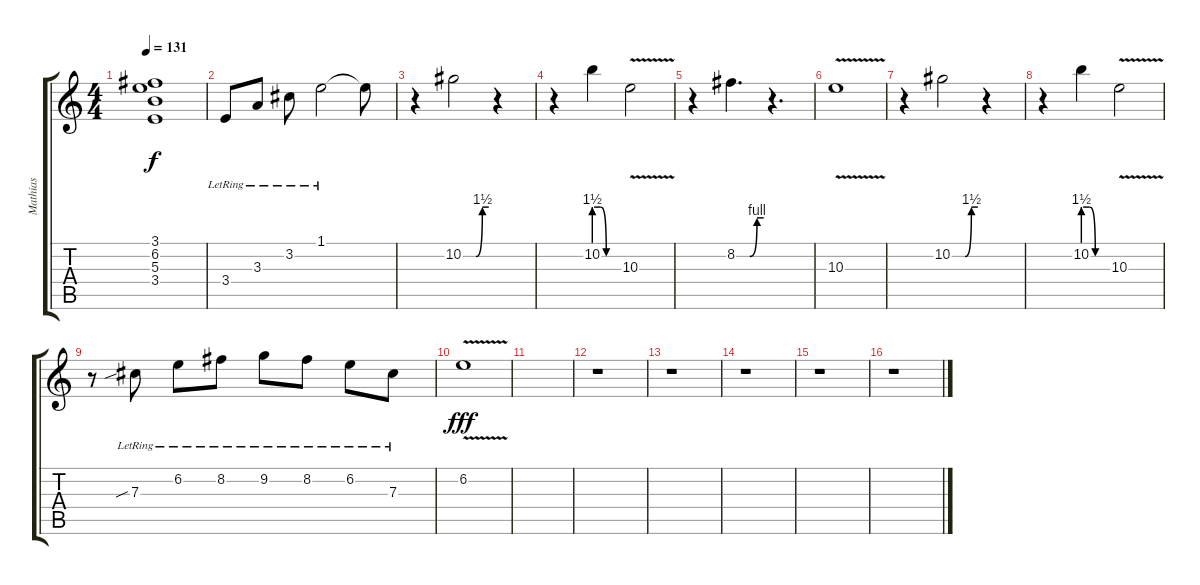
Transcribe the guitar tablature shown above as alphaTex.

\track ("Mathias" "Mathias") {instrument acousticguitarsteel}
\staff {score tabs}
\tuning (Eb4 Bb3 Gb3 Db3 Ab2 Eb2) {hide}
\ts (4 4)
\tempo 131
\clef g2
\ks c
(3.1 6.2 5.3 3.4).1{dy f} |
3.4{lr}.8 3.3{lr}.8 3.2{lr}.8 1.1{lr}.2 1.1{t}.8 |
r.4 10.2{be (custom 0 0 15 0 30 0 45 6 60 6)}.2{balance 8} r.4 |
r.4 10.2{be (custom 0 6 15 6 30 0 60 0)}.4 10.3{v}.2 |
r.4 8.2{be (custom 0 0 15 0 29 0 45 4 60 4)}.4{d} r.4{d} |
10.3{v}.1 |
r.4 10.2{be (custom 0 0 15 0 30 0 45 6 60 6)}.2{balance 8} r.4 |
r.4 10.2{be (custom 0 6 15 6 30 0 60 0)}.4 10.3{v}.2 |
r.8 7.3{sib lr}.8 6.2{lr}.8 8.2{lr}.8 9.2{lr}.8 8.2{lr}.8 6.2{lr}.8 7.3{lr}.8 |
6.2{v}.1{dy fff} |
|
r.1 |
r.1 |
r.1 |
r.1 |
r.1
